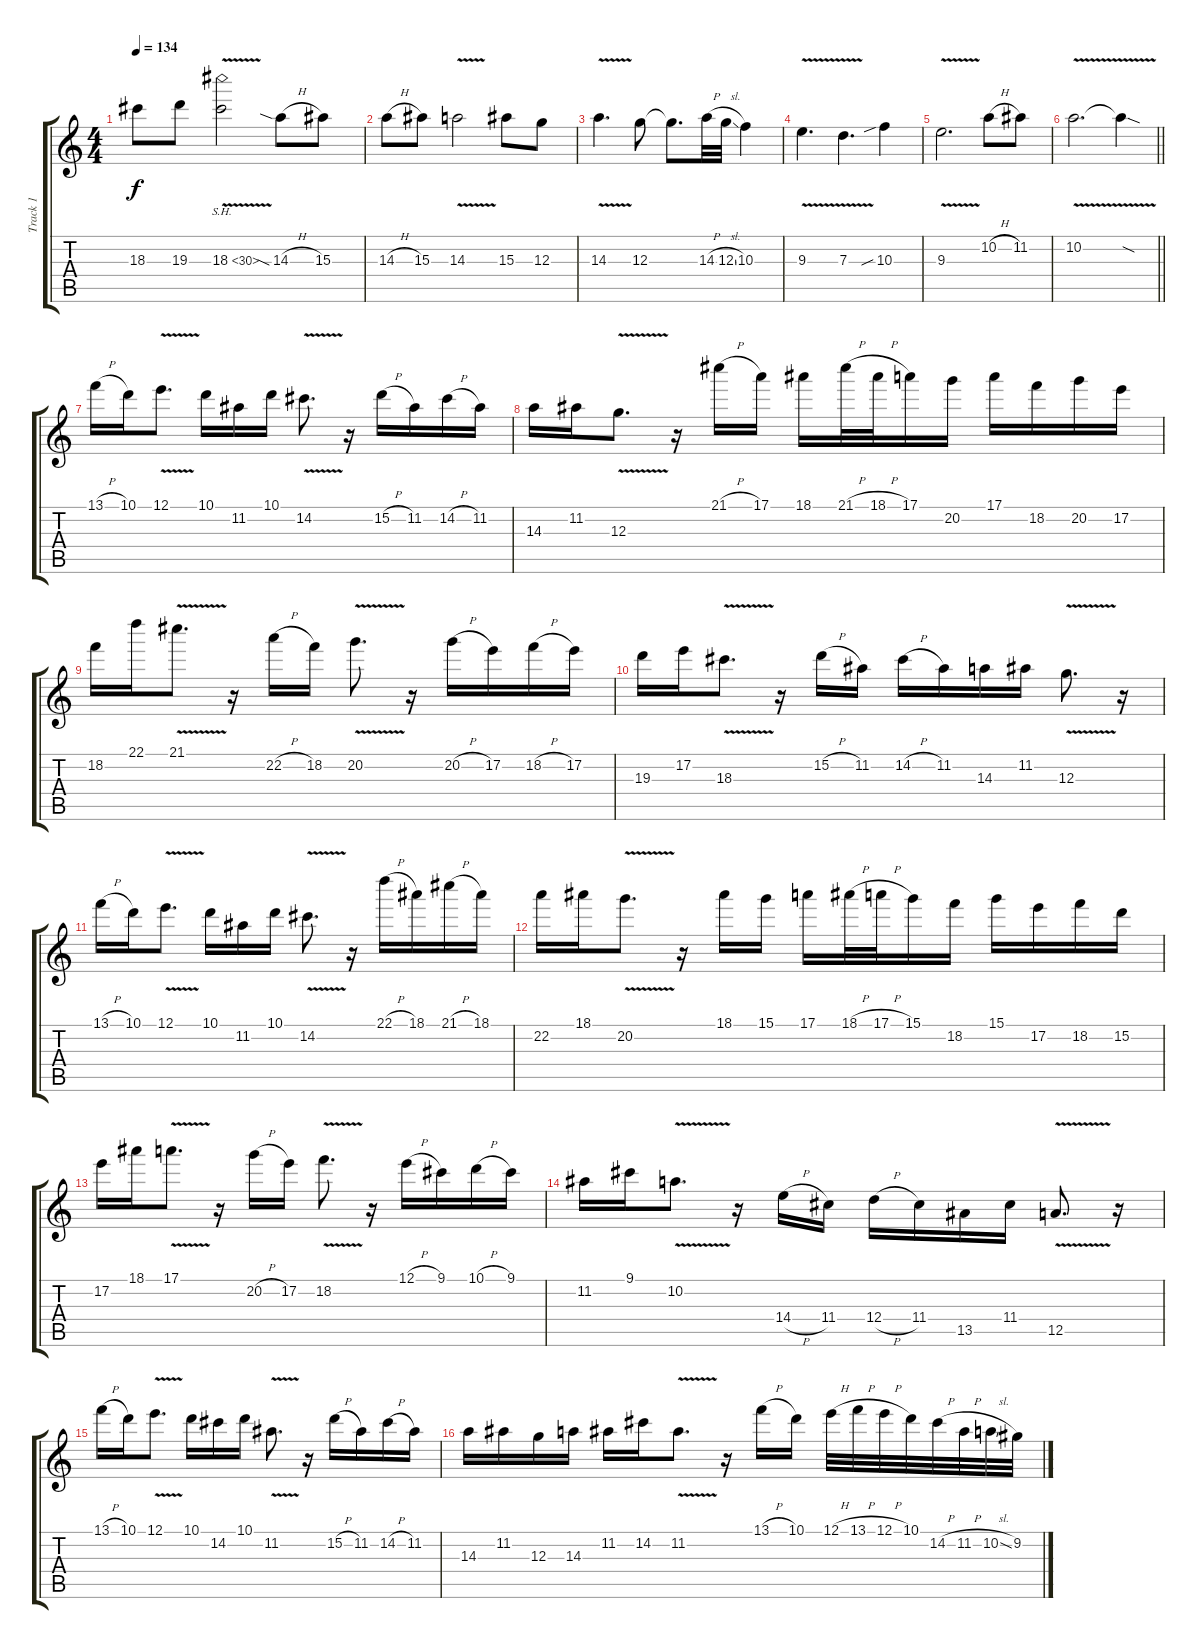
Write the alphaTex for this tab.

\track ("Track 1" "Track 1") {instrument distortionguitar}
\staff {score tabs}
\tuning (E4 B3 G3 D3 A2 E2) {hide}
\ts (4 4)
\tempo 134
\clef g2
\ks c
18.3.8{dy f} 19.3.8 18.3{sh 12 v}.2 14.3{sia h}.8 15.3.8 |
14.3{h}.8 15.3.8 14.3{v}.2 15.3.8 12.3.8 |
14.3{v}.4{d} 12.3.8 12.3{t}.8{d} 14.3{h}.32 12.3{sl}.32 10.3.4 |
9.3{v}.4{d} 7.3{v}.4{d} 10.3{sib}.4 |
9.3{v}.2{d} 10.2{h}.8 11.2.8 |
\barLineRight lightlight
10.2{v}.2{d} 10.2{sod t}.4 |
13.1{h}.16 10.1.16 12.1{v}.8{d} 10.1.16 11.2.16 10.1.16 14.2{v}.8{d} r.16 15.2{h}.16 11.2.16 14.2{h}.16 11.2.16 |
14.3.16 11.2.16 12.3{v}.8{d} r.16 21.1{h}.16 17.1.16 18.1.16 21.1{h}.32 18.1{h}.32 17.1.16 20.2.16 17.1.16 18.2.16 20.2.16 17.2.16 |
18.2.16 22.1.16 21.1{v}.8{d} r.16 22.2{h}.16 18.2.16 20.2{v}.8{d} r.16 20.2{h}.16 17.2.16 18.2{h}.16 17.2.16 |
19.3.16 17.2.16 18.3{v}.8{d} r.16 15.2{h}.16 11.2.16 14.2{h}.16 11.2.16 14.3.16 11.2.16 12.3{v}.8{d} r.16 |
13.1{h}.16 10.1.16 12.1{v}.8{d} 10.1.16 11.2.16 10.1.16 14.2{v}.8{d} r.16 22.1{h}.16 18.1.16 21.1{h}.16 18.1.16 |
22.2.16 18.1.16 20.2{v}.8{d} r.16 18.1.16 15.1.16 17.1.16 18.1{h}.32 17.1{h}.32 15.1.16 18.2.16 15.1.16 17.2.16 18.2.16 15.2.16 |
17.2.16 18.1.16 17.1{v}.8{d} r.16 20.2{h}.16 17.2.16 18.2{v}.8{d} r.16 12.1{h}.16 9.1.16 10.1{h}.16 9.1.16 |
11.2.16 9.1.16 10.2{v}.8{d} r.16 14.4{h}.16 11.4.16 12.4{h}.16 11.4.16 13.5.16 11.4.16 12.5{v}.8{d} r.16 |
13.1{h}.16 10.1.16 12.1{v}.8{d} 10.1.16 14.2.16 10.1.16 11.2{v}.8{d} r.16 15.2{h}.16 11.2.16 14.2{h}.16 11.2.16 |
14.3.16 11.2.16 12.3.16 14.3.16 11.2.16 14.2.16 11.2{v}.8{d} r.16 13.1{h}.16 10.1.16 12.1{h}.32 13.1{h}.32 12.1{h}.32 10.1.32 14.2{h}.32 11.2{h}.32 10.2{sl}.32 9.2.32
